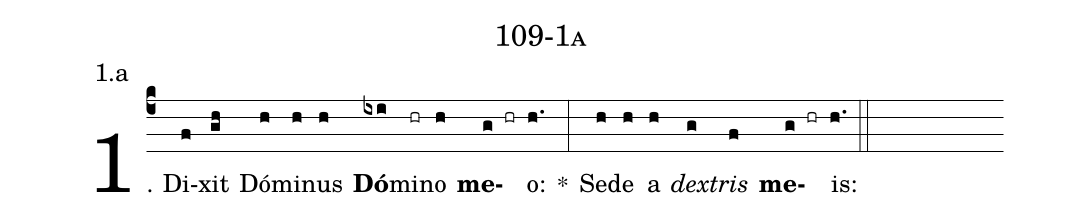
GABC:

name: 109-1a;
annotation: 1.a;
%%
(c4)1. Di(f)xit(gh) Dó(h)mi(h)nus(h) <b>Dó</b>(ixi)mi(hr)no(h) <b>me</b>(g hr)o:(h.) *(:) Se(h)de(h) a(h) <i>dex</i>(g)<i>tris</i>(f) <b>me</b>(g hr)is:(h.) (::)
